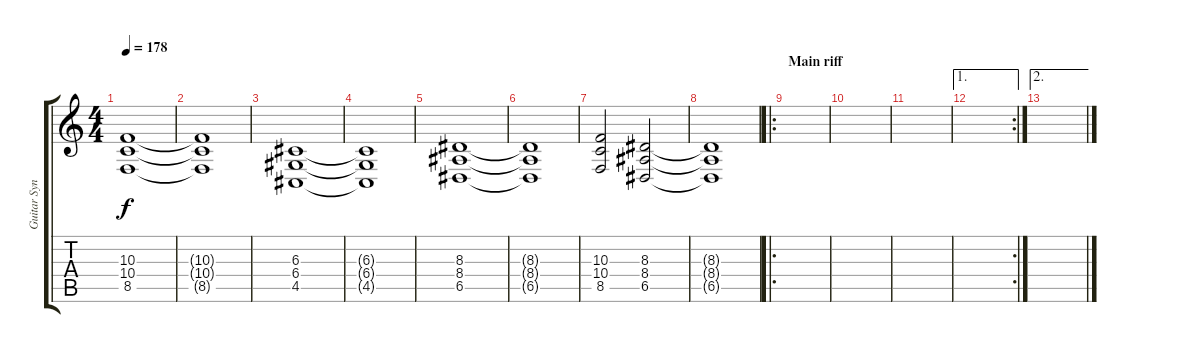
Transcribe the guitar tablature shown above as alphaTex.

\track ("Guitar Synth" "Guitar Syn") {instrument synthstrings1}
\staff {score tabs}
\tuning (E4 B3 G3 D3 A2 E2) {hide}
\ts (4 4)
\tempo 178
\clef g2
\ks c
(10.3 10.4 8.5).1{dy f} |
(10.3{t} 10.4{t} 8.5{t}).1 |
(6.3 6.4 4.5).1 |
(6.3{t} 6.4{t} 4.5{t}).1 |
(8.3 8.4 6.5).1 |
(8.3{t} 8.4{t} 6.5{t}).1 |
(10.3 10.4 8.5).2 (8.3 8.4 6.5).2 |
(8.3{t} 8.4{t} 6.5{t}).1 |
\ro
\section ("" "Main riff")
|
|
|
\ae 1
\rc 2
|
\ae 2
